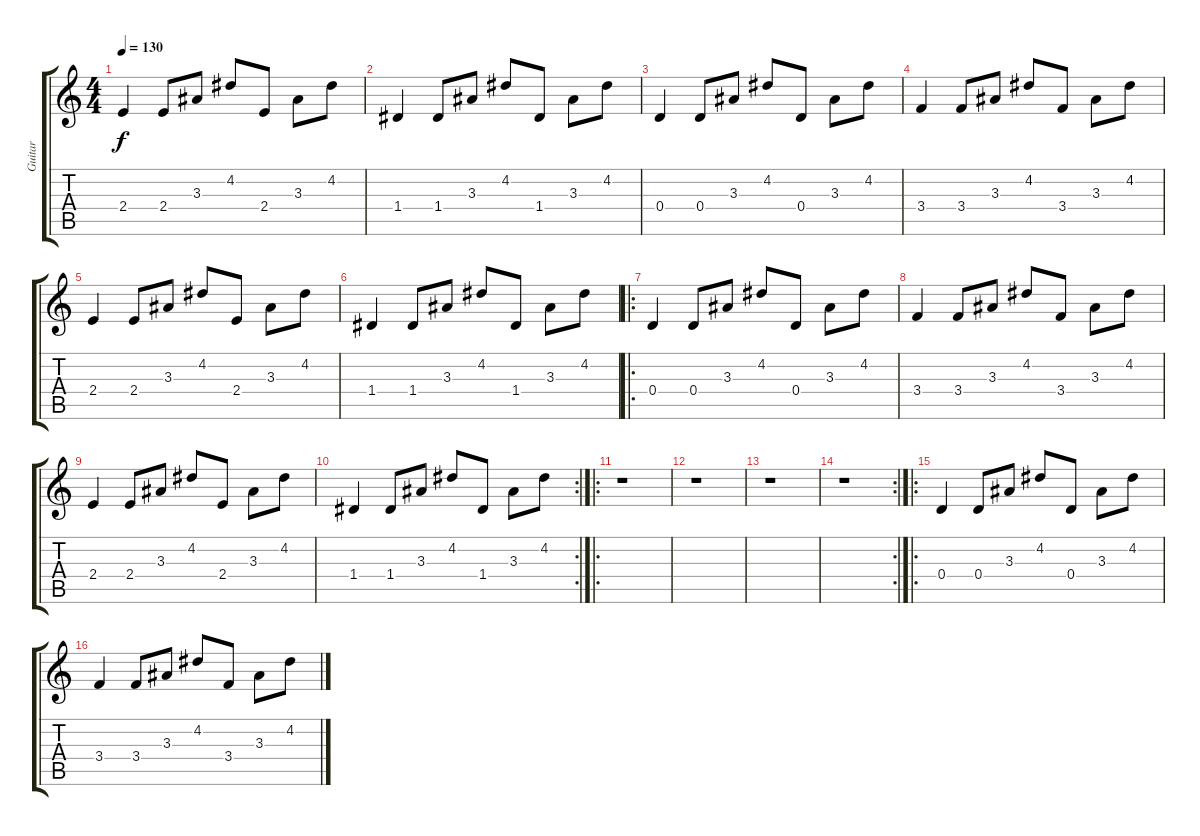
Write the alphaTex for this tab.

\track ("Guitar" "Guitar") {instrument acousticguitarsteel}
\staff {score tabs}
\tuning (E4 B3 G3 D3 A2 E2) {hide}
\ts (4 4)
\tempo 130
\clef g2
\ks c
2.4.4{dy f} 2.4.8 3.3.8 4.2.8 2.4.8 3.3.8 4.2.8 |
1.4.4 1.4.8 3.3.8 4.2.8 1.4.8 3.3.8 4.2.8 |
0.4.4 0.4.8 3.3.8 4.2.8 0.4.8 3.3.8 4.2.8 |
3.4.4 3.4.8 3.3.8 4.2.8 3.4.8 3.3.8 4.2.8 |
2.4.4 2.4.8 3.3.8 4.2.8 2.4.8 3.3.8 4.2.8 |
1.4.4 1.4.8 3.3.8 4.2.8 1.4.8 3.3.8 4.2.8 |
\ro
0.4.4 0.4.8 3.3.8 4.2.8 0.4.8 3.3.8 4.2.8 |
3.4.4 3.4.8 3.3.8 4.2.8 3.4.8 3.3.8 4.2.8 |
2.4.4 2.4.8 3.3.8 4.2.8 2.4.8 3.3.8 4.2.8 |
\rc 2
1.4.4 1.4.8 3.3.8 4.2.8 1.4.8 3.3.8 4.2.8 |
\ro
r.1 |
r.1 |
r.1 |
\rc 2
r.1 |
\ro
0.4.4 0.4.8 3.3.8 4.2.8 0.4.8 3.3.8 4.2.8 |
3.4.4 3.4.8 3.3.8 4.2.8 3.4.8 3.3.8 4.2.8
